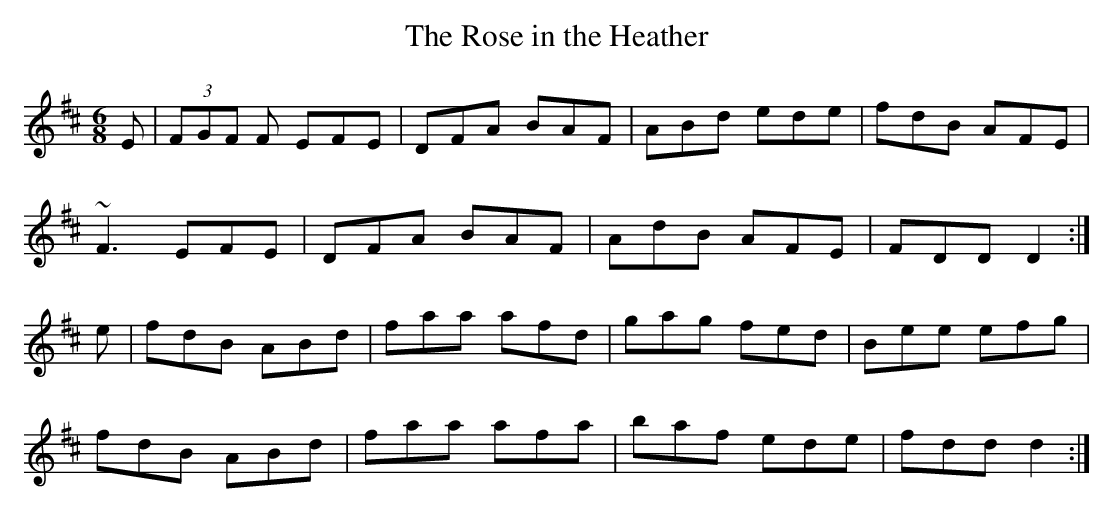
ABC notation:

X:1
T:Rose in the Heather, The
M:6/8
L:1/8
K:D
E|(3FGF F EFE|DFA BAF|ABd ede|fdB AFE|!
~F3 EFE|DFA BAF|AdB AFE|FDD D2:|!
e|fdB ABd|faa afd|gag fed|Bee efg|!
fdB ABd|faa afa|baf ede|fdd d2:|!
